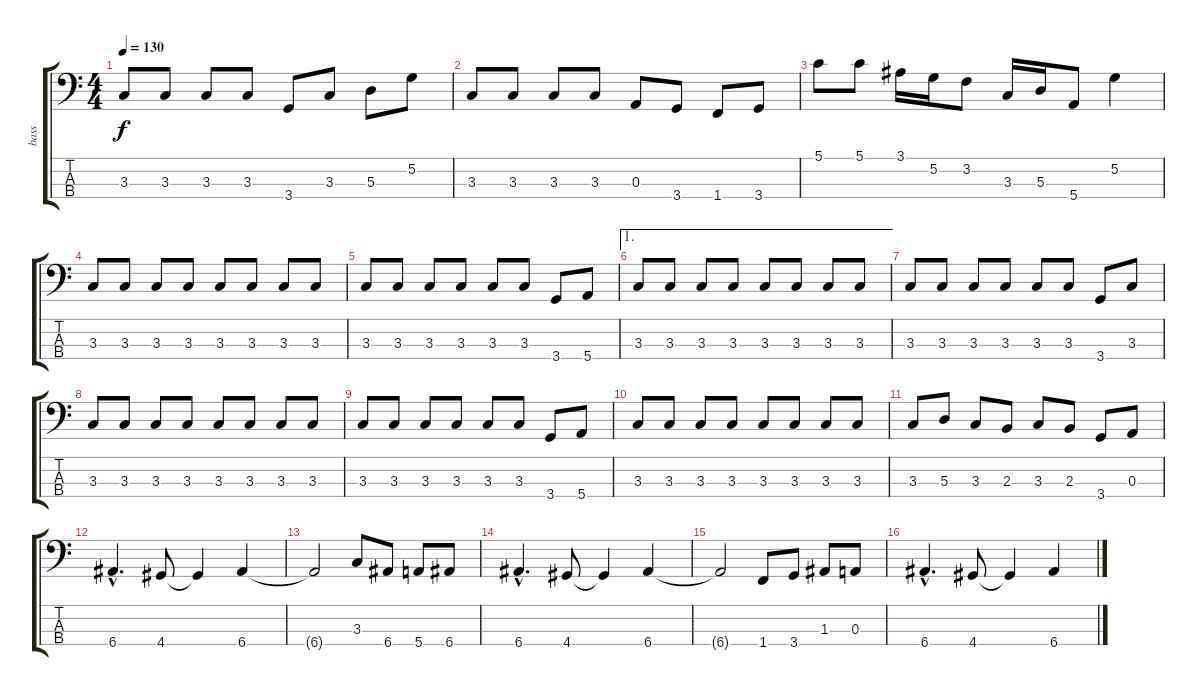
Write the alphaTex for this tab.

\track ("bass" "bass") {instrument electricbassfinger}
\staff {score tabs}
\tuning (G2 D2 A1 E1) {hide}
\ts (4 4)
\tempo 130
\clef f4
\ks c
3.3.8{dy f} 3.3.8 3.3.8 3.3.8 3.4.8 3.3.8 5.3.8 5.2.8 |
3.3.8 3.3.8 3.3.8 3.3.8 0.3.8 3.4.8 1.4.8 3.4.8 |
5.1.8 5.1.8 3.1.16 5.2.16 3.2.8 3.3.16 5.3.16 5.4.8 5.2.4 |
3.3.8 3.3.8 3.3.8 3.3.8 3.3.8 3.3.8 3.3.8 3.3.8 |
3.3.8 3.3.8 3.3.8 3.3.8 3.3.8 3.3.8 3.4.8 5.4.8 |
\ae 1
3.3.8 3.3.8 3.3.8 3.3.8 3.3.8 3.3.8 3.3.8 3.3.8 |
3.3.8 3.3.8 3.3.8 3.3.8 3.3.8 3.3.8 3.4.8 3.3.8 |
3.3.8 3.3.8 3.3.8 3.3.8 3.3.8 3.3.8 3.3.8 3.3.8 |
3.3.8 3.3.8 3.3.8 3.3.8 3.3.8 3.3.8 3.4.8 5.4.8 |
3.3.8 3.3.8 3.3.8 3.3.8 3.3.8 3.3.8 3.3.8 3.3.8 |
3.3.8 5.3.8 3.3.8 2.3.8 3.3.8 2.3.8 3.4.8 0.3.8 |
6.4{hac}.4{d} 4.4.8 4.4{t}.4 6.4.4 |
6.4{t}.2 3.3.8 6.4.8 5.4.8 6.4.8 |
6.4{hac}.4{d} 4.4.8 4.4{t}.4 6.4.4 |
6.4{t}.2 1.4.8 3.4.8 1.3.8 0.3.8 |
6.4{hac}.4{d} 4.4.8 4.4{t}.4 6.4.4
